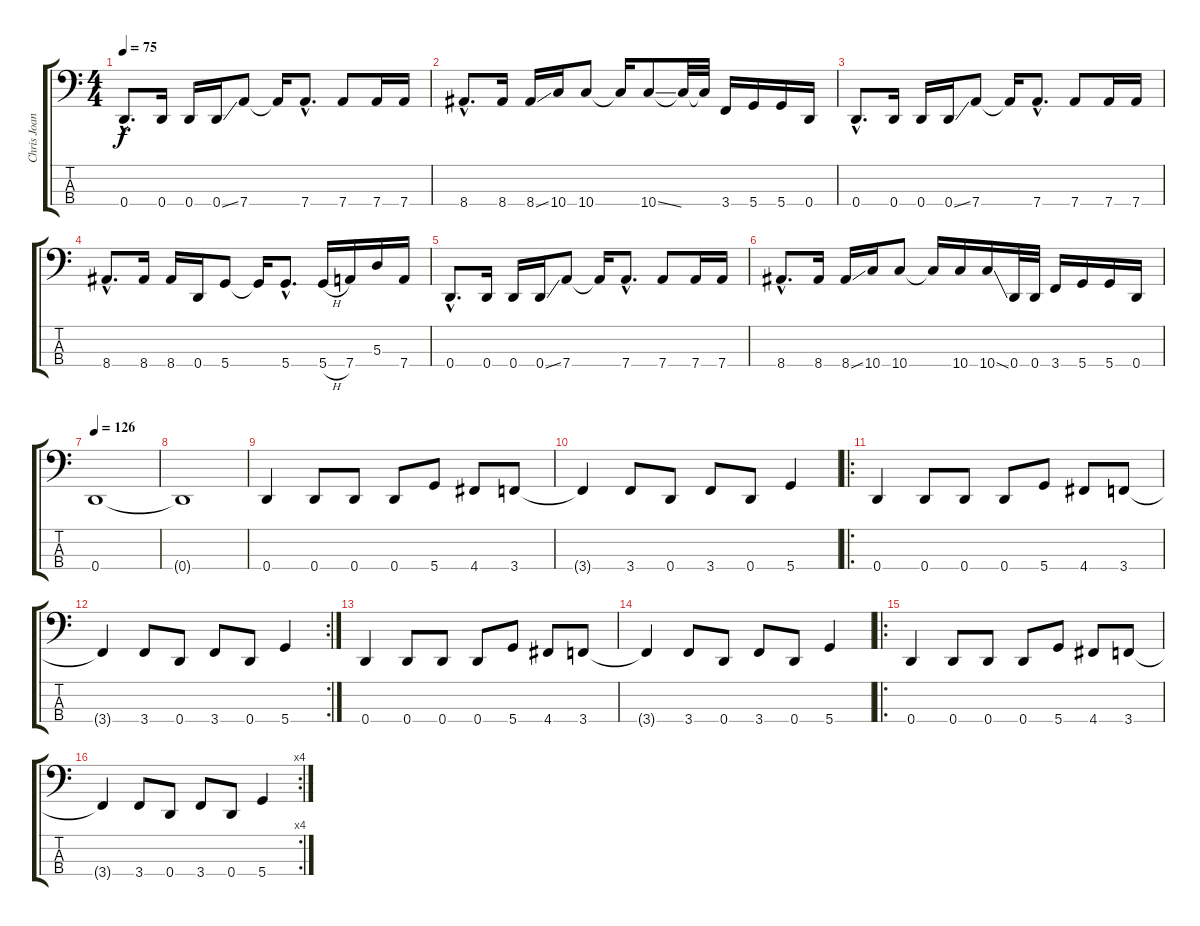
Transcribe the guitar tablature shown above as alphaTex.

\track ("Chris Joannou (basse)" "Chris Joan") {instrument electricbasspick}
\staff {score tabs}
\tuning (G2 D2 A1 D1) {hide}
\ts (4 4)
\tempo 75
\clef f4
\ks c
0.4{hac}.8{d dy f} 0.4.16 0.4.16 0.4{ss}.16 7.4.8 7.4{t}.16 7.4{hac}.8{d} 7.4.8 7.4.16 7.4.16 |
8.4{hac}.8{d} 8.4.16 8.4{ss}.16 10.4.16 10.4.8 10.4{t}.16 10.4{ss}.8 10.4{t}.32 10.4{t}.32 3.4.16 5.4.16 5.4.16 0.4.16 |
0.4{hac}.8{d} 0.4.16 0.4.16 0.4{ss}.16 7.4.8 7.4{t}.16 7.4{hac}.8{d} 7.4.8 7.4.16 7.4.16 |
8.4{hac}.8{d} 8.4.16 8.4.16 0.4.16 5.4.8 5.4{t}.16 5.4{hac}.8{d} 5.4{h}.16 7.4.16 5.3.16 7.4.16 |
0.4{hac}.8{d} 0.4.16 0.4.16 0.4{ss}.16 7.4.8 7.4{t}.16 7.4{hac}.8{d} 7.4.8 7.4.16 7.4.16 |
8.4{hac}.8{d} 8.4.16 8.4{ss}.16 10.4.16 10.4.8 10.4{t}.16 10.4.16 10.4{ss}.16 0.4.32 0.4.32 3.4.16 5.4.16 5.4.16 0.4.16 |
\tempo 126
0.4.1 |
0.4{t}.1 |
0.4.4 0.4.8 0.4.8 0.4.8 5.4.8 4.4.8 3.4.8 |
3.4{t}.4 3.4.8 0.4.8 3.4.8 0.4.8 5.4.4 |
\ro
0.4.4 0.4.8 0.4.8 0.4.8 5.4.8 4.4.8 3.4.8 |
\rc 2
3.4{t}.4 3.4.8 0.4.8 3.4.8 0.4.8 5.4.4 |
0.4.4 0.4.8 0.4.8 0.4.8 5.4.8 4.4.8 3.4.8 |
3.4{t}.4 3.4.8 0.4.8 3.4.8 0.4.8 5.4.4 |
\ro
0.4.4 0.4.8 0.4.8 0.4.8 5.4.8 4.4.8 3.4.8 |
\rc 4
3.4{t}.4 3.4.8 0.4.8 3.4.8 0.4.8 5.4.4
